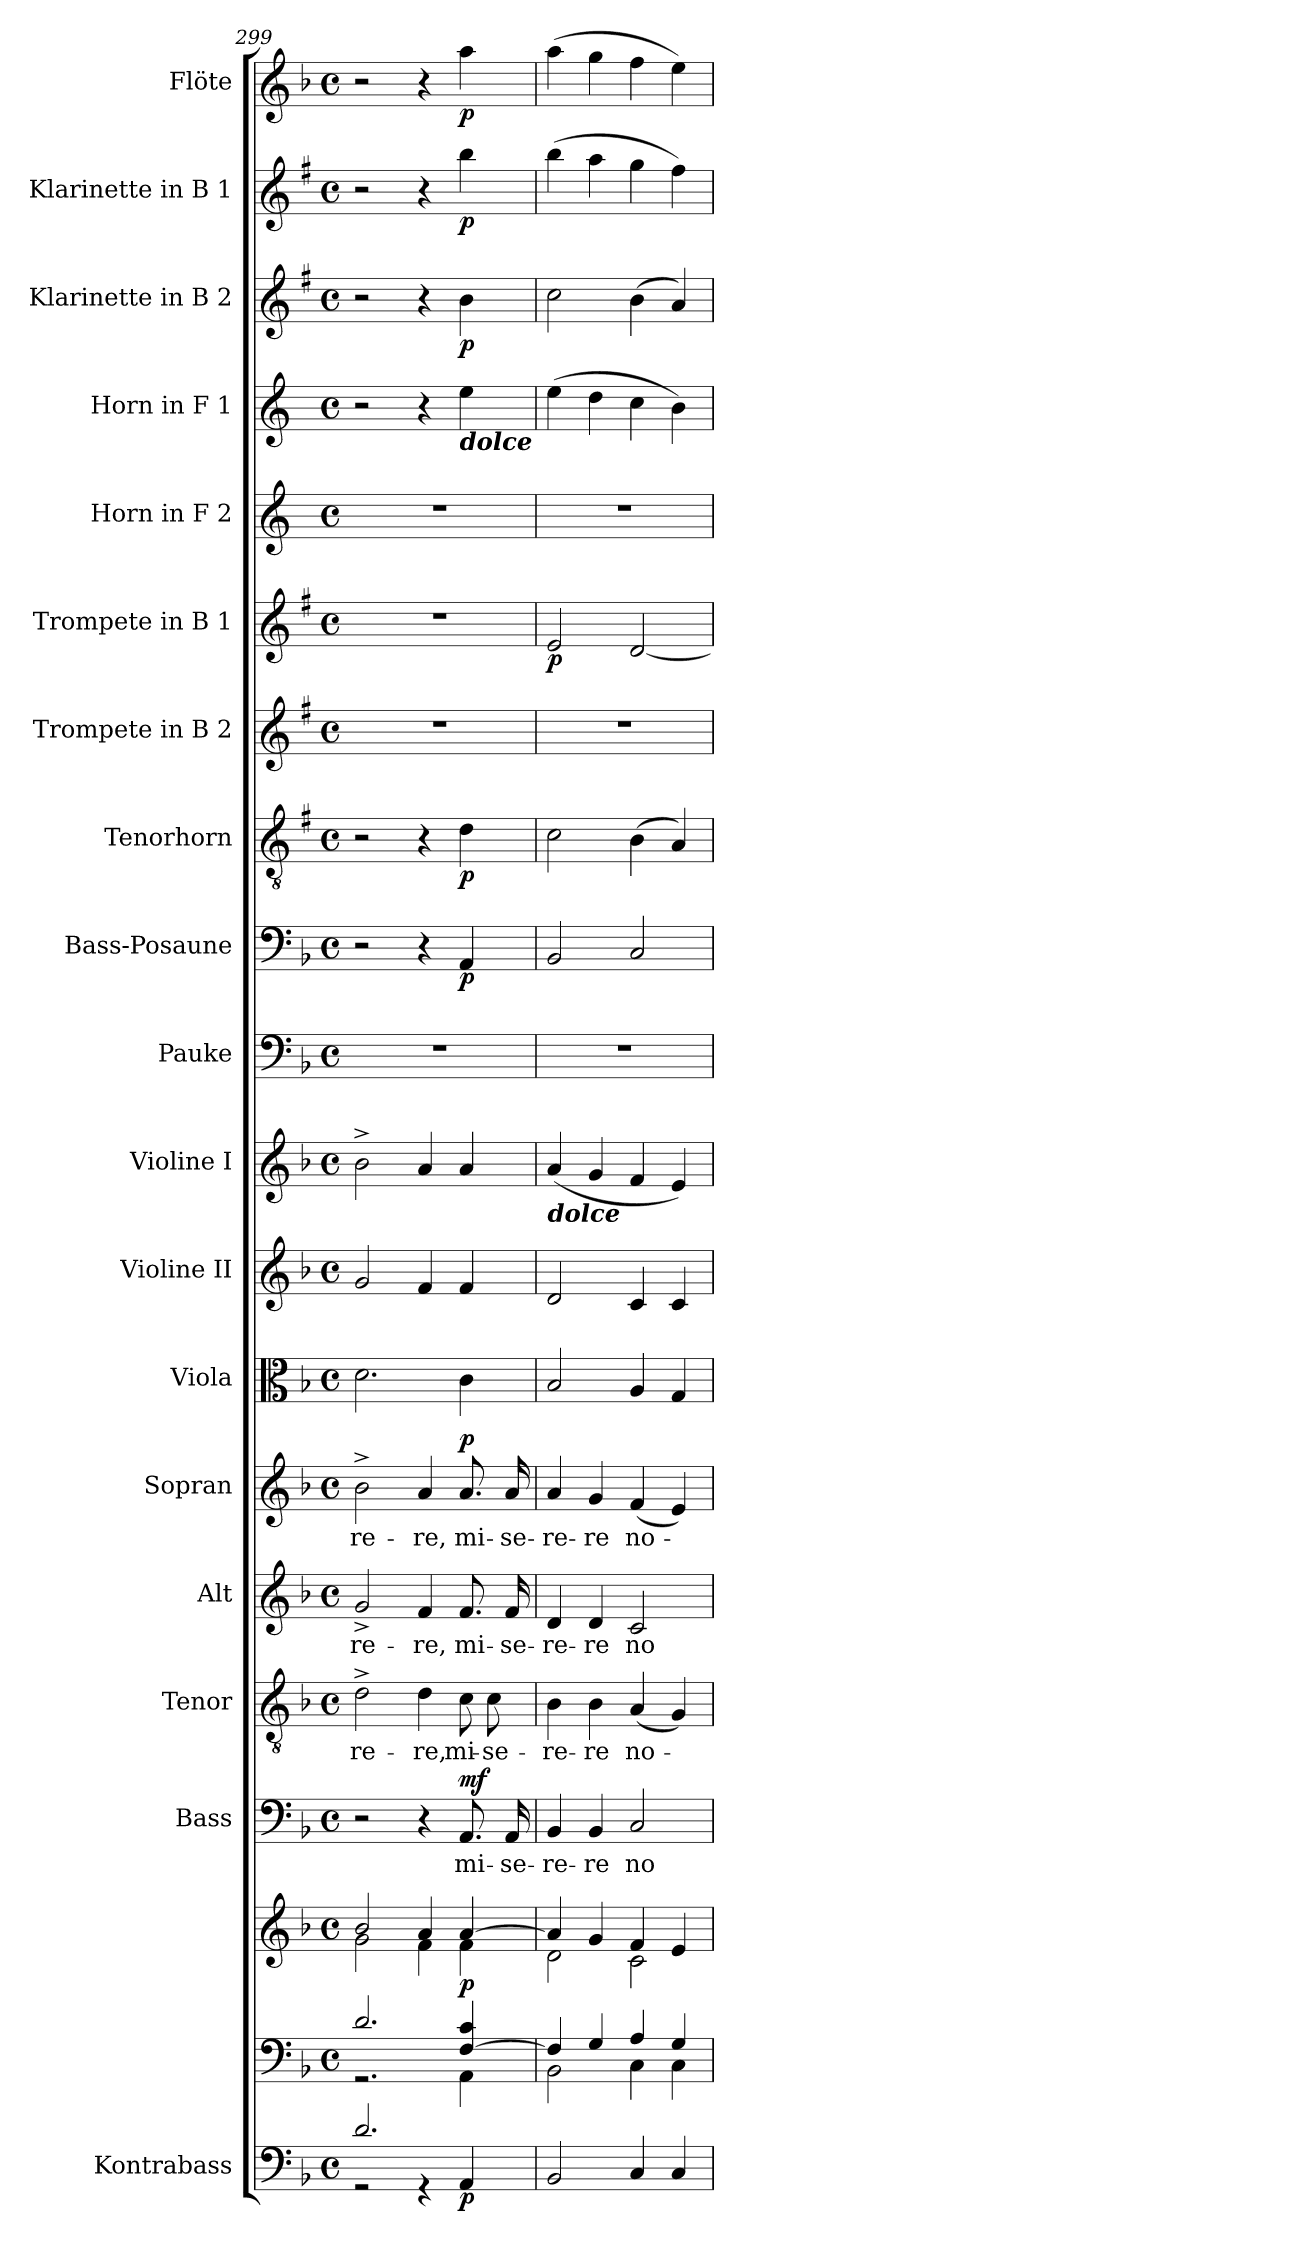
**kern	**dynam	**kern	**kern	**dynam	**kern	**text	**dynam	**kern	**text	**kern	**text	**kern	**text	**dynam	**kern	**kern	**kern	**kern	**kern	**dynam	**kern	**dynam	**kern	**kern	**dynam	**kern	**kern	**kern	**dynam	**kern	**dynam	**kern	**dynam
*part19	*part19	*part18	*part18	*part18	*part17	*part17	*part17	*part16	*part16	*part15	*part15	*part14	*part14	*part14	*part13	*part12	*part11	*part10	*part9	*part9	*part8	*part8	*part7	*part6	*part6	*part5	*part4	*part3	*part3	*part2	*part2	*part1	*part1
*staff20	*staff20	*staff19	*staff18	*staff18/19	*staff17	*staff17	*staff17	*staff16	*staff16	*staff15	*staff15	*staff14	*staff14	*staff14	*staff13	*staff12	*staff11	*staff10	*staff9	*staff9	*staff8	*staff8	*staff7	*staff6	*staff6	*staff5	*staff4	*staff3	*staff3	*staff2	*staff2	*staff1	*staff1
*I"Kontrabass	*	*	*	*	*I"Bass	*	*	*I"Tenor	*	*I"Alt	*	*I"Sopran	*	*	*I"Viola	*I"Violine II	*I"Violine I	*I"Pauke	*I"Bass-Posaune	*	*I"Tenorhorn	*	*I"Trompete in B 2	*I"Trompete in B 1	*	*I"Horn in F 2	*I"Horn in F 1	*I"Klarinette in B 2	*	*I"Klarinette in B 1	*	*I"Flöte	*
*I'Kb.	*	*	*	*	*I'B	*	*	*I'T	*	*I'A	*	*I'S	*	*	*I'Vla.	*I'Vl. II	*I'Vl. I	*I'Pk.	*I'B. Pos.	*	*I'T	*	*	*	*	*I'Hrn. 2	*I'Hrn. 1	*	*	*	*	*I'Fl.	*
*clefF4	*	*clefF4	*clefG2	*	*clefF4	*	*	*clefGv2	*	*clefG2	*	*clefG2	*	*	*clefC3	*clefG2	*clefG2	*clefF4	*clefF4	*	*clefGv2	*	*clefG2	*clefG2	*	*clefG2	*clefG2	*clefG2	*	*clefG2	*	*clefG2	*
*ITrd7c12	*	*	*	*	*	*	*	*	*	*	*	*	*	*	*	*	*	*	*	*	*ITrd1c2	*	*ITrd1c2	*ITrd1c2	*	*ITrd4c7	*ITrd4c7	*ITrd1c2	*	*ITrd1c2	*	*	*
*k[b-]	*	*k[b-]	*k[b-]	*	*k[b-]	*	*	*k[b-]	*	*k[b-]	*	*k[b-]	*	*	*k[b-]	*k[b-]	*k[b-]	*k[b-]	*k[b-]	*	*k[b-]	*	*k[b-]	*k[b-]	*	*k[b-]	*k[b-]	*k[b-]	*	*k[b-]	*	*k[b-]	*
*F:	*	*F:	*F:	*	*F:	*	*	*F:	*	*F:	*	*F:	*	*	*F:	*F:	*F:	*F:	*F:	*	*F:	*	*F:	*F:	*	*F:	*F:	*F:	*	*F:	*	*F:	*
*M4/4	*	*M4/4	*M4/4	*	*M4/4	*	*	*M4/4	*	*M4/4	*	*M4/4	*	*	*M4/4	*M4/4	*M4/4	*M4/4	*M4/4	*	*M4/4	*	*M4/4	*M4/4	*	*M4/4	*M4/4	*M4/4	*	*M4/4	*	*M4/4	*
*met(c)	*	*met(c)	*met(c)	*	*met(c)	*	*	*met(c)	*	*met(c)	*	*met(c)	*	*	*met(c)	*met(c)	*met(c)	*met(c)	*met(c)	*	*met(c)	*	*met(c)	*met(c)	*	*met(c)	*met(c)	*met(c)	*	*met(c)	*	*met(c)	*
=299	=299	=299	=299	=299	=299	=299	=299	=299	=299	=299	=299	=299	=299	=299	=299	=299	=299	=299	=299	=299	=299	=299	=299	=299	=299	=299	=299	=299	=299	=299	=299	=299	=299
*^	*	*^	*^	*	*	*	*	*	*	*	*	*	*	*	*	*	*	*	*	*	*	*	*	*	*	*	*	*	*	*	*	*	*
!	!	!	!	!	!	!	!	!	!	!	!	!LO:LY:b	!	!LO:LY:b	!	!LO:LY:b	!	!	!	!	!	!	!	!	!	!	!	!	!	!	!	!	!	!	!	!
2.D/	2r	.	2.d/	2.r	2b-/	2g\	.	2r	.	.	2d^>\	-re-	2g^>/	-re-	2b-^>\	-re-	.	2.d\	2g/	2b-^>\	1r	2r	.	2r	.	1r	1r	.	1r	2r	2r	.	2r	.	2r	.
!	!	!	!	!	!	!	!	!	!	!	!	!LO:LY:b	!	!LO:LY:b	!	!LO:LY:b	!	!	!	!	!	!	!	!	!	!	!	!	!	!	!	!	!	!	!	!
.	4r	.	.	.	4a/	4f\	.	4r	.	.	4d\	-re,	4f/	-re,	4a/	-re,	.	.	4f/	4a/	.	4r	.	4r	.	.	.	.	.	4r	4r	.	4r	.	4r	.
!	!	!	!	!	!	!	!	!	!	!	!	!	!	!	!	!	!	!	!	!	!	!	!	!	!	!	!	!	!	!LO:TX:b:Bi:t=dolce	!	!	!	!	!	!
!	!	!LO:DY:b	!	!	!	!	!LO:DY:b	!	!LO:LY:b	!LO:DY:a	!	!LO:LY:b	!	!LO:LY:b	!	!LO:LY:b	!LO:DY:a	!	!	!	!	!	!LO:DY:b	!	!LO:DY:b	!	!	!	!	!	!	!LO:DY:b	!	!LO:DY:b	!	!LO:DY:b
4ryy	4AAA/	p	[>4F/ 4c/	4AA\	[>4a/	4f\	p	8.AA/	mi-	mf	8c\	mi-	8.f/	mi-	8.a/	mi-	p	4c\	4f/	4a/	.	4AA/	p	4c\	p	.	.	.	.	4a\	4a\	p	4aa\	p	4aa\	p
!	!	!	!	!	!	!	!	!	!	!	!	!LO:LY:b	!	!	!	!	!	!	!	!	!	!	!	!	!	!	!	!	!	!	!	!	!	!	!	!
.	.	.	.	.	.	.	.	.	.	.	8c\	-se-	.	.	.	.	.	.	.	.	.	.	.	.	.	.	.	.	.	.	.	.	.	.	.	.
!	!	!	!	!	!	!	!	!	!LO:LY:b	!	!	!	!	!LO:LY:b	!	!LO:LY:b	!	!	!	!	!	!	!	!	!	!	!	!	!	!	!	!	!	!	!	!
.	.	.	.	.	.	.	.	16AA/	-se-	.	.	.	16f/	-se-	16a/	-se-	.	.	.	.	.	.	.	.	.	.	.	.	.	.	.	.	.	.	.	.
*v	*v	*	*	*	*	*	*	*	*	*	*	*	*	*	*	*	*	*	*	*	*	*	*	*	*	*	*	*	*	*	*	*	*	*	*	*
=300	=300	=300	=300	=300	=300	=300	=300	=300	=300	=300	=300	=300	=300	=300	=300	=300	=300	=300	=300	=300	=300	=300	=300	=300	=300	=300	=300	=300	=300	=300	=300	=300	=300	=300	=300
!	!	!	!	!	!	!	!	!	!	!	!	!	!	!	!	!	!	!	!LO:TX:b:Bi:t=dolce	!	!	!	!	!	!	!	!	!	!	!	!	!	!	!	!
!	!	!	!	!	!	!	!	!LO:LY:b	!	!	!LO:LY:b	!	!LO:LY:b	!	!LO:LY:b	!	!	!	!	!	!	!	!	!	!	!	!LO:DY:b	!	!	!	!	!	!	!	!
2BBB-/	.	4F/]	2BB-\	4a/]	2d\	.	4BB-/	-re-	.	4B-\	-re-	4d/	-re-	4a/	-re-	.	2B-/	2d/	(<4a/	1r	2BB-/	.	2B-\	.	1r	2d/	p	1r	(>4a\	2b-\	.	(>4aa\	.	(>4aa\	.
!	!	!	!	!	!	!	!	!LO:LY:b	!	!	!LO:LY:b	!	!LO:LY:b	!	!LO:LY:b	!	!	!	!	!	!	!	!	!	!	!	!	!	!	!	!	!	!	!	!
.	.	4G/	.	4g/	.	.	4BB-/	-re	.	4B-\	-re	4d/	-re	4g/	-re	.	.	.	4g/	.	.	.	.	.	.	.	.	.	4g\	.	.	4gg\	.	4gg\	.
!	!	!	!	!	!	!	!	!LO:LY:b	!	!	!LO:LY:b	!	!LO:LY:b	!	!LO:LY:b	!	!	!	!	!	!	!	!	!	!	!	!	!	!	!	!	!	!	!	!
4CC/	.	4A/	4C\	4f/	2c\	.	2C/	no-	.	(<4A/	no-	2c/	no-	(<4f/	no-	.	4A/	4c/	4f/	.	2C/	.	(>4A\	.	.	[2c/	.	.	4f\	(>4a\	.	4ff\	.	4ff\	.
4CC/	.	4G/	4C\	4e/	.	.	.	.	.	4G/)	.	.	.	4e/)	.	.	4G/	4c/	4e/)	.	.	.	4G/)	.	.	.	.	.	4e\)	4g/)	.	4ee\)	.	4ee\)	.
*	*	*v	*v	*	*	*	*	*	*	*	*	*	*	*	*	*	*	*	*	*	*	*	*	*	*	*	*	*	*	*	*	*	*	*	*
*	*	*	*v	*v	*	*	*	*	*	*	*	*	*	*	*	*	*	*	*	*	*	*	*	*	*	*	*	*	*	*	*	*	*	*
=	=	=	=	=	=	=	=	=	=	=	=	=	=	=	=	=	=	=	=	=	=	=	=	=	=	=	=	=	=	=	=	=	=
*-	*-	*-	*-	*-	*-	*-	*-	*-	*-	*-	*-	*-	*-	*-	*-	*-	*-	*-	*-	*-	*-	*-	*-	*-	*-	*-	*-	*-	*-	*-	*-	*-	*-
